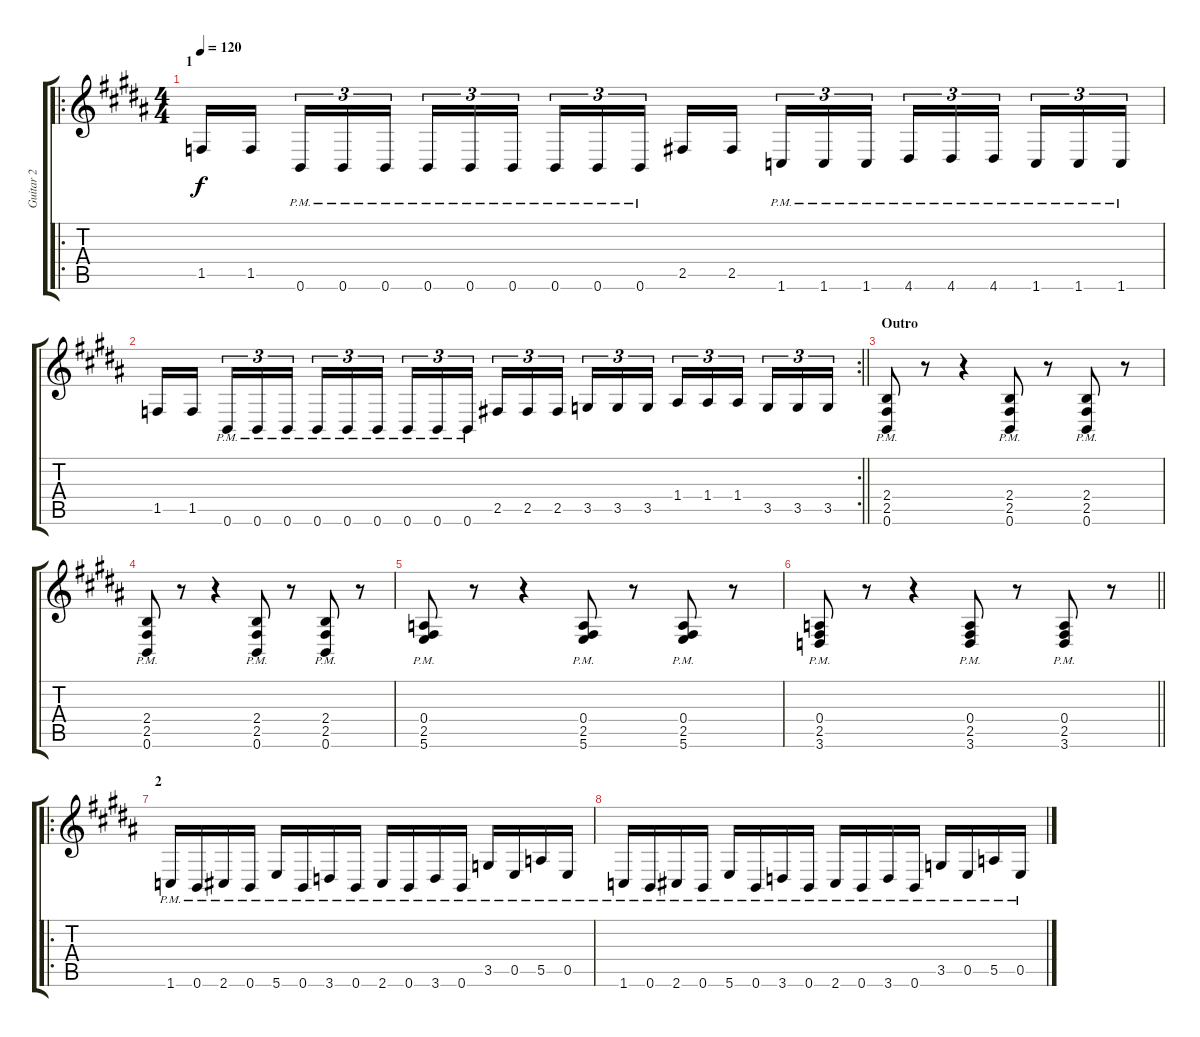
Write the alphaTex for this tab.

\track ("Guitar 2" "Guitar 2") {instrument distortionguitar}
\staff {score tabs}
\tuning (B3 Gb3 D3 A2 E2 B1) {hide}
\ro
\ts (4 4)
\section ("" "1")
\tempo 120
\clef g2
\ks b
1.5.16{dy f instrument distortionguitar} 1.5.16{beam splitsecondary} 0.6{pm}.16{tu (3 2)} 0.6{pm}.16{tu (3 2)} 0.6{pm}.16{tu (3 2)} 0.6{pm}.16{tu (3 2)} 0.6{pm}.16{tu (3 2)} 0.6{pm}.16{tu (3 2) beam splitsecondary} 0.6{pm}.16{tu (3 2)} 0.6{pm}.16{tu (3 2)} 0.6{pm}.16{tu (3 2)} 2.5.16 2.5.16{beam splitsecondary} 1.6{pm}.16{tu (3 2)} 1.6{pm}.16{tu (3 2)} 1.6{pm}.16{tu (3 2)} 4.6{pm}.16{tu (3 2)} 4.6{pm}.16{tu (3 2)} 4.6{pm}.16{tu (3 2) beam splitsecondary} 1.6{pm}.16{tu (3 2)} 1.6{pm}.16{tu (3 2)} 1.6{pm}.16{tu (3 2)} |
\rc 2
\barLineRight lightlight
\ks g#minor
1.5.16 1.5.16{beam splitsecondary} 0.6{pm}.16{tu (3 2)} 0.6{pm}.16{tu (3 2)} 0.6{pm}.16{tu (3 2)} 0.6{pm}.16{tu (3 2)} 0.6{pm}.16{tu (3 2)} 0.6{pm}.16{tu (3 2) beam splitsecondary} 0.6{pm}.16{tu (3 2)} 0.6{pm}.16{tu (3 2)} 0.6{pm}.16{tu (3 2)} 2.5.16{tu (3 2)} 2.5.16{tu (3 2)} 2.5.16{tu (3 2) beam splitsecondary} 3.5.16{tu (3 2)} 3.5.16{tu (3 2)} 3.5.16{tu (3 2)} 1.4.16{tu (3 2)} 1.4.16{tu (3 2)} 1.4.16{tu (3 2) beam splitsecondary} 3.5.16{tu (3 2)} 3.5.16{tu (3 2)} 3.5.16{tu (3 2)} |
\section ("" "Outro")
\ks b
(2.4{pm} 2.5{pm} 0.6{pm}).8 r.8 r.4 (2.4{pm} 2.5{pm} 0.6{pm}).8 r.8 (2.4{pm} 2.5{pm} 0.6{pm}).8 r.8 |
\ks g#minor
(2.4{pm} 2.5{pm} 0.6{pm}).8 r.8 r.4 (2.4{pm} 2.5{pm} 0.6{pm}).8 r.8 (2.4{pm} 2.5{pm} 0.6{pm}).8 r.8 |
(0.4{pm} 2.5{pm} 5.6{pm}).8 r.8 r.4 (0.4{pm} 2.5{pm} 5.6{pm}).8 r.8 (0.4{pm} 2.5{pm} 5.6{pm}).8 r.8 |
\barLineRight lightlight
(0.4{pm} 2.5{pm} 3.6{pm}).8 r.8 r.4 (0.4{pm} 2.5{pm} 3.6{pm}).8 r.8 (0.4{pm} 2.5{pm} 3.6{pm}).8 r.8 |
\ro
\section ("" "2")
\ks b
1.6{pm}.16 0.6{pm}.16 2.6{pm}.16 0.6{pm}.16 5.6{pm}.16 0.6{pm}.16 3.6{pm}.16 0.6{pm}.16 2.6{pm}.16 0.6{pm}.16 3.6{pm}.16 0.6{pm}.16 3.5{pm}.16 0.5{pm}.16 5.5{pm}.16 0.5{pm}.16 |
\ks g#minor
1.6{pm}.16 0.6{pm}.16 2.6{pm}.16 0.6{pm}.16 5.6{pm}.16 0.6{pm}.16 3.6{pm}.16 0.6{pm}.16 2.6{pm}.16 0.6{pm}.16 3.6{pm}.16 0.6{pm}.16 3.5{pm}.16 0.5{pm}.16 5.5{pm}.16 0.5{pm}.16
